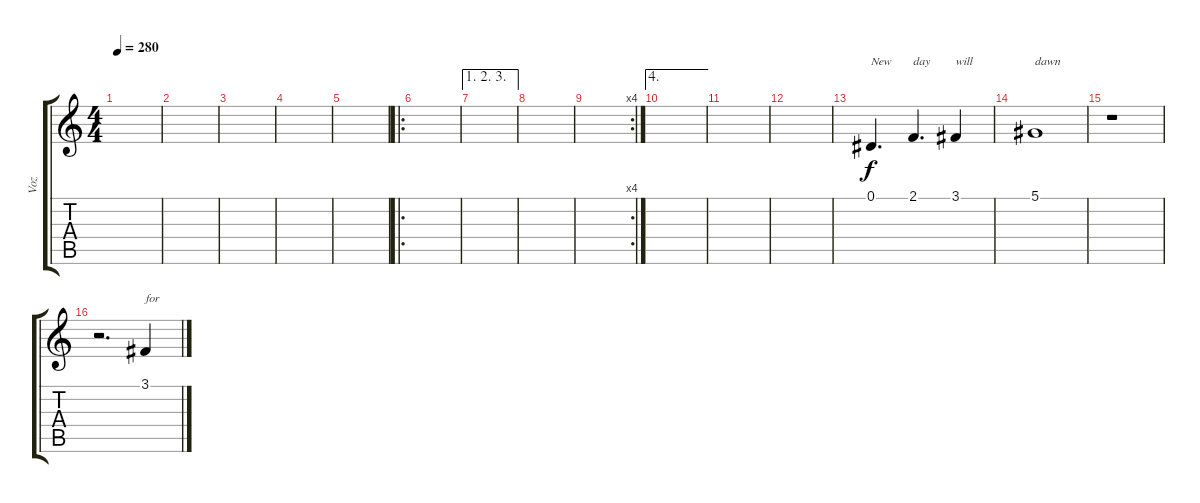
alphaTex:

\track ("Voz" "Voz") {instrument stringensemble1}
\staff {score tabs}
\tuning (Eb4 Bb3 Gb3 Db3 Ab2 Eb2) {hide}
\ts (4 4)
\tempo 280
\clef g2
\ks c
|
|
|
|
|
\ro
|
\ae (1 2 3)
|
|
\rc 4
|
\ae 4
|
|
|
0.1.4{d txt "New" volume 16} 2.1.4{d txt "day"} 3.1.4{txt "will"} |
5.1.1{txt "dawn"} |
r.1 |
r.2{d} 3.1.4{txt "for"}
